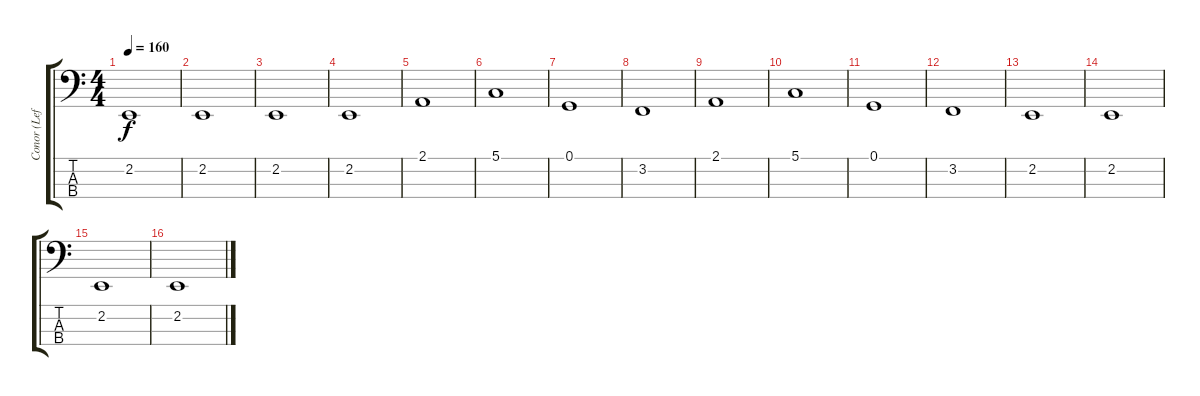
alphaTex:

\track ("Conor (Left Hand)" "Conor (Lef") {instrument electricpiano1}
\staff {score tabs}
\tuning (G2 D2 A1 E1) {hide}
\ts (4 4)
\tempo 160
\clef f4
\ks c
2.2.1{dy f} |
2.2.1 |
2.2.1 |
2.2.1 |
2.1.1 |
5.1.1 |
0.1.1 |
3.2.1 |
2.1.1 |
5.1.1 |
0.1.1 |
3.2.1 |
2.2.1 |
2.2.1 |
2.2.1 |
2.2.1
